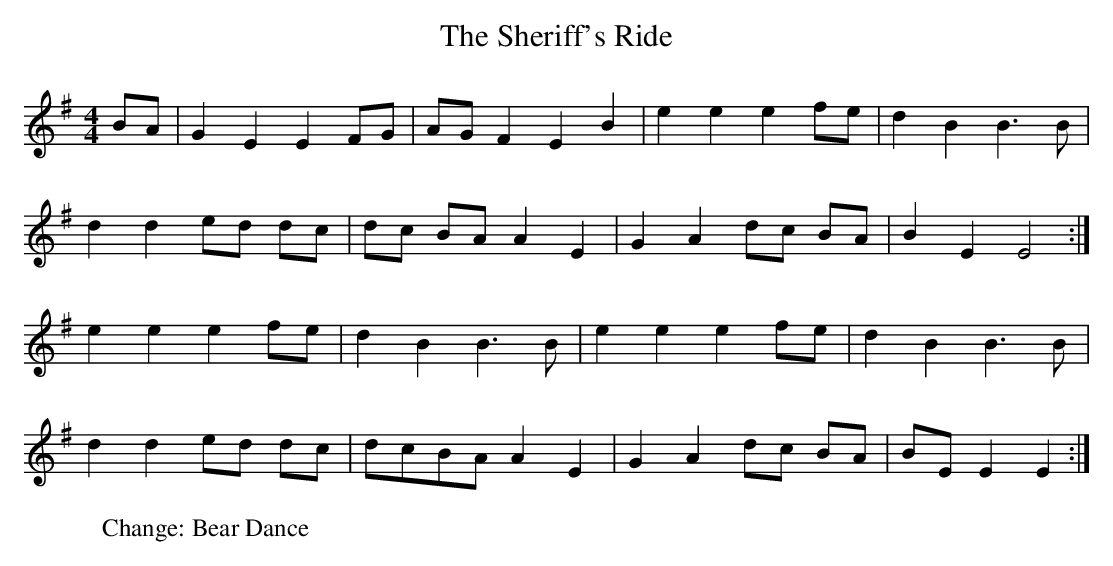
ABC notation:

X:1
T:Sheriff's Ride, The
M:4/4
L:1/8
K:Emin
BA|G2 E2 E2 FG|AG F2 E2 B2|e2 e2 e2 fe|d2 B2 B3 B|
d2 d2 ed dc|dc BA A2 E2|G2 A2 dc BA|B2 E2 E4 :|
e2 e2 e2 fe|d2 B2 B3 B|e2 e2 e2 fe|d2 B2 B3 B|
d2 d2 ed dc|dcBA A2 E2|G2 A2 dc BA|BE E2 E2 :|
W: Change: Bear Dance
